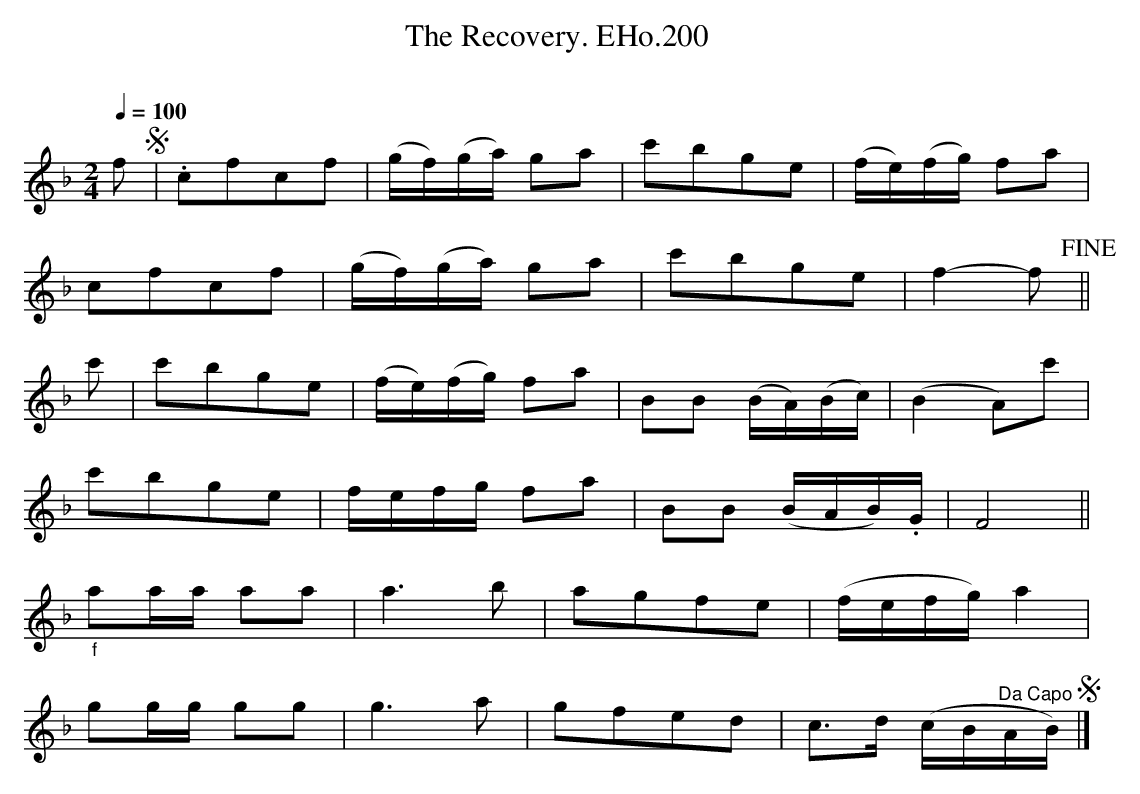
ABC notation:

X:1
T:Recovery. EHo.200, The
M:2/4
L:1/8
Q:1/4=100
O:
K:F
f !segno!|.cfcf | (g/f/)(g/a/) ga | c'bge | (f/e/)(f/g/) fa |
cfcf | (g/f/)(g/a/) ga | c'bge | f2-f !fine!||
c' | c'bge | (f/e/)(f/g/) fa | BB (B/A/)(B/c/) | (B2 A)c' |
c'bge | f/e/f/g/ fa | BB (B/A/B/).G/ | F4 ||
"_f"aa/a/ aa | a3b | agfe | (f/e/f/g/) a2 |
gg/g/ gg | g3a | gfed | c>d (c/B/"^Da Capo"A/B/) !segno!|]
